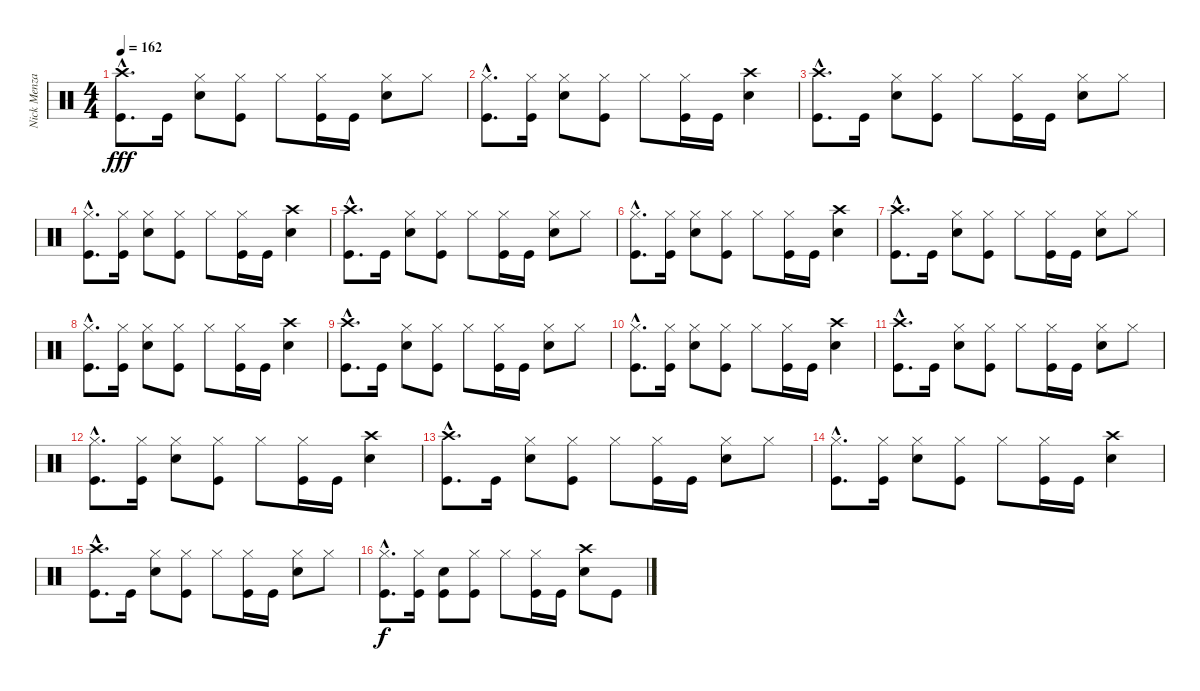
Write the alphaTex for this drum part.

\track ("Nick Menza" "Nick Menza") {instrument percussion}
\staff {score}
\articulation defaults
\ts (4 4)
\tempo 162
\clef neutral
\ks c
("Kick (hit)"{hac} "Crash high (hit)"{hac}).8{d dy fff} "Kick (hit)".16 ("Hi-Hat (closed)" "Snare (hit) 2").8 ("Kick (hit)" "Hi-Hat (closed)").8 "Hi-Hat (closed)".8 ("Kick (hit)" "Hi-Hat (closed)").16 "Kick (hit)".16 ("Hi-Hat (closed)" "Snare (hit) 2").8 "Hi-Hat (closed)".8 |
("Kick (hit)"{hac} "Hi-Hat (closed)"{hac}).8{d} ("Kick (hit)" "Hi-Hat (closed)").16 ("Hi-Hat (closed)" "Snare (hit) 2").8 ("Kick (hit)" "Hi-Hat (closed)").8 "Hi-Hat (closed)".8 ("Kick (hit)" "Hi-Hat (closed)").16 "Kick (hit)".16 ("Snare (hit) 2" "Crash high (hit)").4 |
("Kick (hit)"{hac} "Crash high (hit)"{hac}).8{d} "Kick (hit)".16 ("Hi-Hat (closed)" "Snare (hit) 2").8 ("Kick (hit)" "Hi-Hat (closed)").8 "Hi-Hat (closed)".8 ("Kick (hit)" "Hi-Hat (closed)").16 "Kick (hit)".16 ("Hi-Hat (closed)" "Snare (hit) 2").8 "Hi-Hat (closed)".8 |
("Kick (hit)"{hac} "Hi-Hat (closed)"{hac}).8{d} ("Kick (hit)" "Hi-Hat (closed)").16 ("Hi-Hat (closed)" "Snare (hit) 2").8 ("Kick (hit)" "Hi-Hat (closed)").8 "Hi-Hat (closed)".8 ("Kick (hit)" "Hi-Hat (closed)").16 "Kick (hit)".16 ("Snare (hit) 2" "Crash high (hit)").4 |
("Kick (hit)"{hac} "Crash high (hit)"{hac}).8{d} "Kick (hit)".16 ("Hi-Hat (closed)" "Snare (hit) 2").8 ("Kick (hit)" "Hi-Hat (closed)").8 "Hi-Hat (closed)".8 ("Kick (hit)" "Hi-Hat (closed)").16 "Kick (hit)".16 ("Hi-Hat (closed)" "Snare (hit) 2").8 "Hi-Hat (closed)".8 |
("Kick (hit)"{hac} "Hi-Hat (closed)"{hac}).8{d} ("Kick (hit)" "Hi-Hat (closed)").16 ("Hi-Hat (closed)" "Snare (hit) 2").8 ("Kick (hit)" "Hi-Hat (closed)").8 "Hi-Hat (closed)".8 ("Kick (hit)" "Hi-Hat (closed)").16 "Kick (hit)".16 ("Snare (hit) 2" "Crash high (hit)").4 |
("Kick (hit)"{hac} "Crash high (hit)"{hac}).8{d} "Kick (hit)".16 ("Hi-Hat (closed)" "Snare (hit) 2").8 ("Kick (hit)" "Hi-Hat (closed)").8 "Hi-Hat (closed)".8 ("Kick (hit)" "Hi-Hat (closed)").16 "Kick (hit)".16 ("Hi-Hat (closed)" "Snare (hit) 2").8 "Hi-Hat (closed)".8 |
("Kick (hit)"{hac} "Hi-Hat (closed)"{hac}).8{d} ("Kick (hit)" "Hi-Hat (closed)").16 ("Hi-Hat (closed)" "Snare (hit) 2").8 ("Kick (hit)" "Hi-Hat (closed)").8 "Hi-Hat (closed)".8 ("Kick (hit)" "Hi-Hat (closed)").16 "Kick (hit)".16 ("Snare (hit) 2" "Crash high (hit)").4 |
("Kick (hit)"{hac} "Crash high (hit)"{hac}).8{d} "Kick (hit)".16 ("Hi-Hat (closed)" "Snare (hit) 2").8 ("Kick (hit)" "Hi-Hat (closed)").8 "Hi-Hat (closed)".8 ("Kick (hit)" "Hi-Hat (closed)").16 "Kick (hit)".16 ("Hi-Hat (closed)" "Snare (hit) 2").8 "Hi-Hat (closed)".8 |
("Kick (hit)"{hac} "Hi-Hat (closed)"{hac}).8{d} ("Kick (hit)" "Hi-Hat (closed)").16 ("Hi-Hat (closed)" "Snare (hit) 2").8 ("Kick (hit)" "Hi-Hat (closed)").8 "Hi-Hat (closed)".8 ("Kick (hit)" "Hi-Hat (closed)").16 "Kick (hit)".16 ("Snare (hit) 2" "Crash high (hit)").4 |
("Kick (hit)"{hac} "Crash high (hit)"{hac}).8{d} "Kick (hit)".16 ("Hi-Hat (closed)" "Snare (hit) 2").8 ("Kick (hit)" "Hi-Hat (closed)").8 "Hi-Hat (closed)".8 ("Kick (hit)" "Hi-Hat (closed)").16 "Kick (hit)".16 ("Hi-Hat (closed)" "Snare (hit) 2").8 "Hi-Hat (closed)".8 |
("Kick (hit)"{hac} "Hi-Hat (closed)"{hac}).8{d} ("Kick (hit)" "Hi-Hat (closed)").16 ("Hi-Hat (closed)" "Snare (hit) 2").8 ("Kick (hit)" "Hi-Hat (closed)").8 "Hi-Hat (closed)".8 ("Kick (hit)" "Hi-Hat (closed)").16 "Kick (hit)".16 ("Snare (hit) 2" "Crash high (hit)").4 |
("Kick (hit)"{hac} "Crash high (hit)"{hac}).8{d} "Kick (hit)".16 ("Hi-Hat (closed)" "Snare (hit) 2").8 ("Kick (hit)" "Hi-Hat (closed)").8 "Hi-Hat (closed)".8 ("Kick (hit)" "Hi-Hat (closed)").16 "Kick (hit)".16 ("Hi-Hat (closed)" "Snare (hit) 2").8 "Hi-Hat (closed)".8 |
("Kick (hit)"{hac} "Hi-Hat (closed)"{hac}).8{d} ("Kick (hit)" "Hi-Hat (closed)").16 ("Hi-Hat (closed)" "Snare (hit) 2").8 ("Kick (hit)" "Hi-Hat (closed)").8 "Hi-Hat (closed)".8 ("Kick (hit)" "Hi-Hat (closed)").16 "Kick (hit)".16 ("Snare (hit) 2" "Crash high (hit)").4 |
("Kick (hit)"{hac} "Crash high (hit)"{hac}).8{d} "Kick (hit)".16 ("Hi-Hat (closed)" "Snare (hit) 2").8 ("Kick (hit)" "Hi-Hat (closed)").8 "Hi-Hat (closed)".8 ("Kick (hit)" "Hi-Hat (closed)").16 "Kick (hit)".16 ("Hi-Hat (closed)" "Snare (hit) 2").8 "Hi-Hat (closed)".8 |
("Kick (hit)"{hac} "Hi-Hat (closed)"{hac}).8{d dy f} ("Kick (hit)" "Hi-Hat (closed)").16 ("Kick (hit)" "Snare (hit) 2").8 ("Kick (hit)" "Hi-Hat (closed)").8 "Hi-Hat (closed)".8 ("Kick (hit)" "Hi-Hat (closed)").16 "Kick (hit)".16 ("Snare (hit) 2" "Crash high (hit)").8 "Kick (hit)".8
